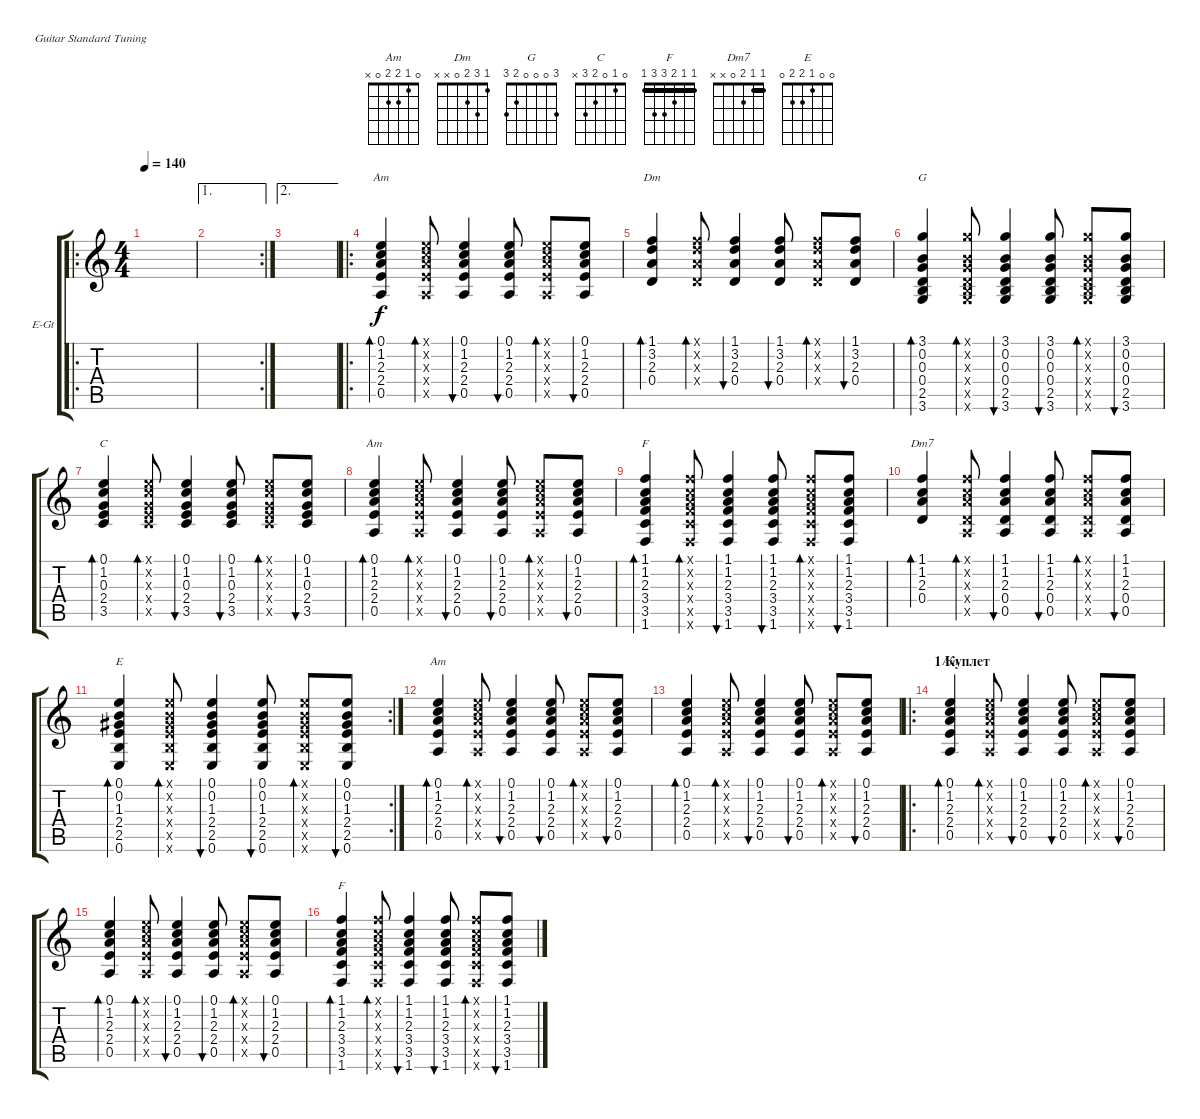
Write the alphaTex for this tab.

\defaultSystemsLayout 4
\bracketExtendMode groupsimilarinstruments
\firstSystemTrackNameOrientation horizontal
\otherSystemsTrackNameOrientation horizontal
\track ("Electric Guitar" "E-Gt") {instrument electricguitarclean}
\staff {score tabs}
\tuning (E4 B3 G3 D3 A2 E2)
\chord ("Am" 0 1 2 2 0 x)
\chord ("Dm" 1 3 2 0 x x)
\chord ("G" 3 0 0 0 2 3)
\chord ("C" 0 1 0 2 3 x)
\chord ("F" 1 1 2 3 3 1) {barre (1 1)}
\chord ("Dm7" 1 1 2 0 x x) {barre 1}
\chord ("E" 0 0 1 2 2 0)
\ro
\ts (4 4)
\tempo 140
\clef g2
\ks c
|
\ae 1
\rc 2
|
\ae 2
|
\ro
\scale
0.487395 (0.5 2.4 2.3 1.2 0.1).4{bd 30 ch "Am"} (0.5{x} 2.4{x} 2.3{x} 1.2{x} 0.1{x}).8{bd 30} (0.5 2.4 2.3 1.2 0.1).4{bu 30} (0.5 2.4 2.3 1.2 0.1).8{bu 30} (0.5{x} 2.4{x} 2.3{x} 1.2{x} 0.1{x}).8{bd 30} (0.5 2.4 2.3 1.2 0.1).8{bu 30} |
\scale
0.256303 (0.4 2.3 3.2 1.1).4{bd 30 ch "Dm"} (0.4{x} 2.3{x} 3.2{x} 1.1{x}).8{bd 30} (0.4 2.3 3.2 1.1).4{bu 30} (0.4 2.3 3.2 1.1).8{bu 30} (0.4{x} 2.3{x} 3.2{x} 1.1{x}).8{bd 30} (0.4 2.3 3.2 1.1).8{bu 30} |
\scale
0.256303 (2.5 0.4 0.3 0.2 3.1 3.6).4{bd 30 ch "G"} (2.5{x} 0.4{x} 0.3{x} 0.2{x} 3.1{x} 3.6{x}).8{bd 30} (2.5 0.4 0.3 0.2 3.1 3.6).4{bu 30} (2.5 0.4 0.3 0.2 3.1 3.6).8{bu 30} (2.5{x} 0.4{x} 0.3{x} 0.2{x} 3.1{x} 3.6{x}).8{bd 30} (2.5 0.4 0.3 0.2 3.1 3.6).8{bu 30} |
\scale
0.333333 (3.5 2.4 0.3 1.2 0.1).4{bd 30 ch "C"} (3.5{x} 2.4{x} 0.3{x} 1.2{x} 0.1{x}).8{bd 30} (3.5 2.4 0.3 1.2 0.1).4{bu 30} (3.5 2.4 0.3 1.2 0.1).8{bu 30} (3.5{x} 2.4{x} 0.3{x} 1.2{x} 0.1{x}).8{bd 30} (3.5 2.4 0.3 1.2 0.1).8{bu 30} |
\scale
0.333333 (0.5 2.4 2.3 1.2 0.1).4{bd 30 ch "Am"} (0.5{x} 2.4{x} 2.3{x} 1.2{x} 0.1{x}).8{bd 30} (0.5 2.4 2.3 1.2 0.1).4{bu 30} (0.5 2.4 2.3 1.2 0.1).8{bu 30} (0.5{x} 2.4{x} 2.3{x} 1.2{x} 0.1{x}).8{bd 30} (0.5 2.4 2.3 1.2 0.1).8{bu 30} |
\scale
0.333333 (3.5 3.4 2.3 1.2 1.1 1.6).4{bd 30 ch "F"} (3.5{x} 3.4{x} 2.3{x} 1.2{x} 1.1{x} 1.6{x}).8{bd 30} (3.5 3.4 2.3 1.2 1.1 1.6).4{bu 30} (3.5 3.4 2.3 1.2 1.1 1.6).8{bu 30} (3.5{x} 3.4{x} 2.3{x} 1.2{x} 1.1{x} 1.6{x}).8{bd 30} (3.5 3.4 2.3 1.2 1.1 1.6).8{bu 30} |
\scale
0.322751 (0.4 2.3 1.2 1.1).4{bd 30 ch "Dm7"} (0.5{x} 0.4{x} 2.3{x} 1.2{x} 1.1{x}).8{bd 30} (0.5 0.4 2.3 1.2 1.1).4{bu 30} (0.5 0.4 2.3 1.2 1.1).8{bu 30} (0.5{x} 0.4{x} 2.3{x} 1.2{x} 1.1{x}).8{bd 30} (0.5 0.4 2.3 1.2 1.1).8{bu 30} |
\rc 2
\scale
0.354497 (2.5 2.4 1.3 0.2 0.1 0.6).4{bd 30 ch "E"} (2.5{x} 2.4{x} 1.3{x} 0.2{x} 0.1{x} 0.6{x}).8{bd 30} (2.5 2.4 1.3 0.2 0.1 0.6).4{bu 30} (2.5 2.4 1.3 0.2 0.1 0.6).8{bu 30} (2.5{x} 2.4{x} 1.3{x} 0.2{x} 0.1{x} 0.6{x}).8{bd 30} (2.5 2.4 1.3 0.2 0.1 0.6).8{bu 30} |
\scale
0.322751 (0.5 2.4 2.3 1.2 0.1).4{bd 30 ch "Am"} (0.5{x} 2.4{x} 2.3{x} 1.2{x} 0.1{x}).8{bd 30} (0.5 2.4 2.3 1.2 0.1).4{bu 30} (0.5 2.4 2.3 1.2 0.1).8{bu 30} (0.5{x} 2.4{x} 2.3{x} 1.2{x} 0.1{x}).8{bd 30} (0.5 2.4 2.3 1.2 0.1).8{bu 30} |
\scale
0.312821 (0.5 2.4 2.3 1.2 0.1).4{bd 30} (0.5{x} 2.4{x} 2.3{x} 1.2{x} 0.1{x}).8{bd 30} (0.5 2.4 2.3 1.2 0.1).4{bu 30} (0.5 2.4 2.3 1.2 0.1).8{bu 30} (0.5{x} 2.4{x} 2.3{x} 1.2{x} 0.1{x}).8{bd 30} (0.5 2.4 2.3 1.2 0.1).8{bu 30} |
\ro
\section ("" "1 Куплет")
\scale
0.374359 (0.5 2.4 2.3 1.2 0.1).4{bd 30 ch "Am"} (0.5{x} 2.4{x} 2.3{x} 1.2{x} 0.1{x}).8{bd 30} (0.5 2.4 2.3 1.2 0.1).4{bu 30} (0.5 2.4 2.3 1.2 0.1).8{bu 30} (0.5{x} 2.4{x} 2.3{x} 1.2{x} 0.1{x}).8{bd 30} (0.5 2.4 2.3 1.2 0.1).8{bu 30} |
\scale
0.312821 (0.5 2.4 2.3 1.2 0.1).4{bd 30} (0.5{x} 2.4{x} 2.3{x} 1.2{x} 0.1{x}).8{bd 30} (0.5 2.4 2.3 1.2 0.1).4{bu 30} (0.5 2.4 2.3 1.2 0.1).8{bu 30} (0.5{x} 2.4{x} 2.3{x} 1.2{x} 0.1{x}).8{bd 30} (0.5 2.4 2.3 1.2 0.1).8{bu 30} |
\scale
0.333333 (3.5 3.4 2.3 1.2 1.1 1.6).4{bd 30 ch "F"} (3.5{x} 3.4{x} 2.3{x} 1.2{x} 1.1{x} 1.6{x}).8{bd 30} (3.5 3.4 2.3 1.2 1.1 1.6).4{bu 30} (3.5 3.4 2.3 1.2 1.1 1.6).8{bu 30} (3.5{x} 3.4{x} 2.3{x} 1.2{x} 1.1{x} 1.6{x}).8{bd 30} (3.5 3.4 2.3 1.2 1.1 1.6).8{bu 30}
